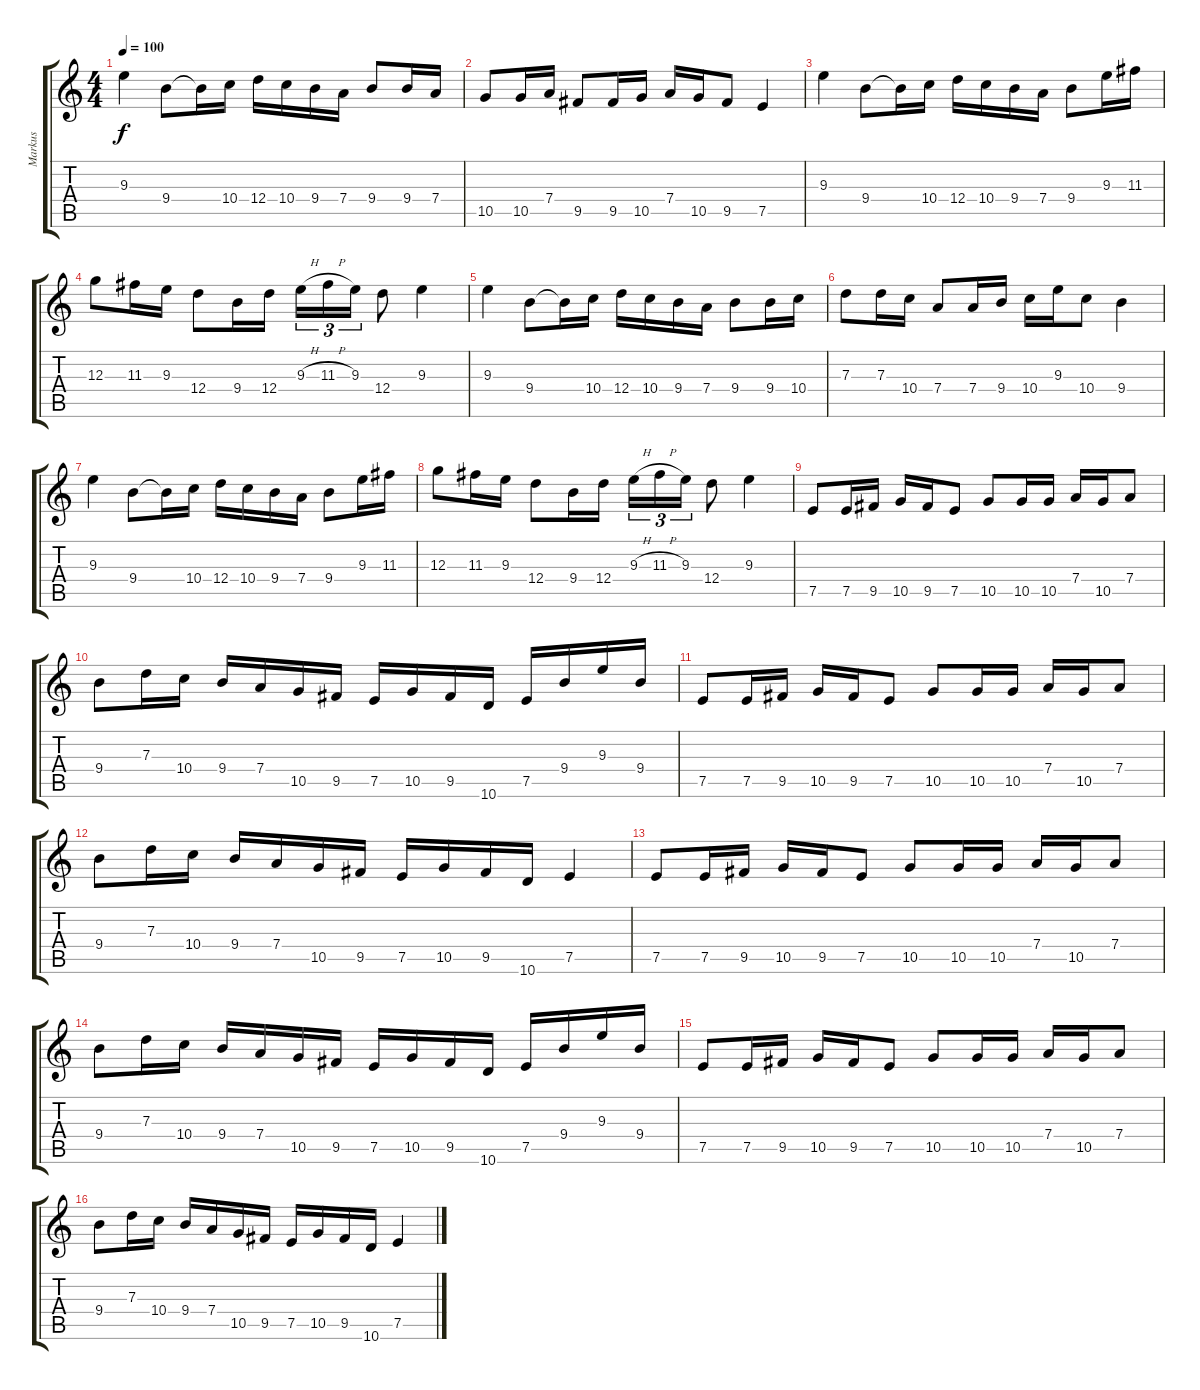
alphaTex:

\track ("Markus" "Markus") {instrument distortionguitar}
\staff {score tabs}
\tuning (E4 B3 G3 D3 A2 E2) {hide}
\ts (4 4)
\tempo 100
\clef g2
\ks c
9.3.4{dy f} 9.4.8 9.4{t}.16 10.4.16 12.4.16 10.4.16 9.4.16 7.4.16 9.4.8 9.4.16 7.4.16 |
10.5.8 10.5.16 7.4.16 9.5.8 9.5.16 10.5.16 7.4.16 10.5.16 9.5.8 7.5.4 |
9.3.4 9.4.8 9.4{t}.16 10.4.16 12.4.16 10.4.16 9.4.16 7.4.16 9.4.8 9.3.16 11.3.16 |
12.3.8 11.3.16 9.3.16 12.4.8 9.4.16 12.4.16 9.3{h}.16{tu (3 2)} 11.3{h}.16{tu (3 2)} 9.3.16{tu (3 2)} 12.4.8 9.3.4 |
9.3.4 9.4.8 9.4{t}.16 10.4.16 12.4.16 10.4.16 9.4.16 7.4.16 9.4.8 9.4.16 10.4.16 |
7.3.8 7.3.16 10.4.16 7.4.8 7.4.16 9.4.16 10.4.16 9.3.16 10.4.8 9.4.4 |
9.3.4 9.4.8 9.4{t}.16 10.4.16 12.4.16 10.4.16 9.4.16 7.4.16 9.4.8 9.3.16 11.3.16 |
12.3.8 11.3.16 9.3.16 12.4.8 9.4.16 12.4.16 9.3{h}.16{tu (3 2)} 11.3{h}.16{tu (3 2)} 9.3.16{tu (3 2)} 12.4.8 9.3.4 |
7.5.8 7.5.16 9.5.16 10.5.16 9.5.16 7.5.8 10.5.8 10.5.16 10.5.16 7.4.16 10.5.16 7.4.8 |
9.4.8 7.3.16 10.4.16 9.4.16 7.4.16 10.5.16 9.5.16 7.5.16 10.5.16 9.5.16 10.6.16 7.5.16 9.4.16 9.3.16 9.4.16 |
7.5.8 7.5.16 9.5.16 10.5.16 9.5.16 7.5.8 10.5.8 10.5.16 10.5.16 7.4.16 10.5.16 7.4.8 |
9.4.8 7.3.16 10.4.16 9.4.16 7.4.16 10.5.16 9.5.16 7.5.16 10.5.16 9.5.16 10.6.16 7.5.4 |
7.5.8 7.5.16 9.5.16 10.5.16 9.5.16 7.5.8 10.5.8 10.5.16 10.5.16 7.4.16 10.5.16 7.4.8 |
9.4.8 7.3.16 10.4.16 9.4.16 7.4.16 10.5.16 9.5.16 7.5.16 10.5.16 9.5.16 10.6.16 7.5.16 9.4.16 9.3.16 9.4.16 |
7.5.8 7.5.16 9.5.16 10.5.16 9.5.16 7.5.8 10.5.8 10.5.16 10.5.16 7.4.16 10.5.16 7.4.8 |
9.4.8 7.3.16 10.4.16 9.4.16 7.4.16 10.5.16 9.5.16 7.5.16 10.5.16 9.5.16 10.6.16 7.5.4
